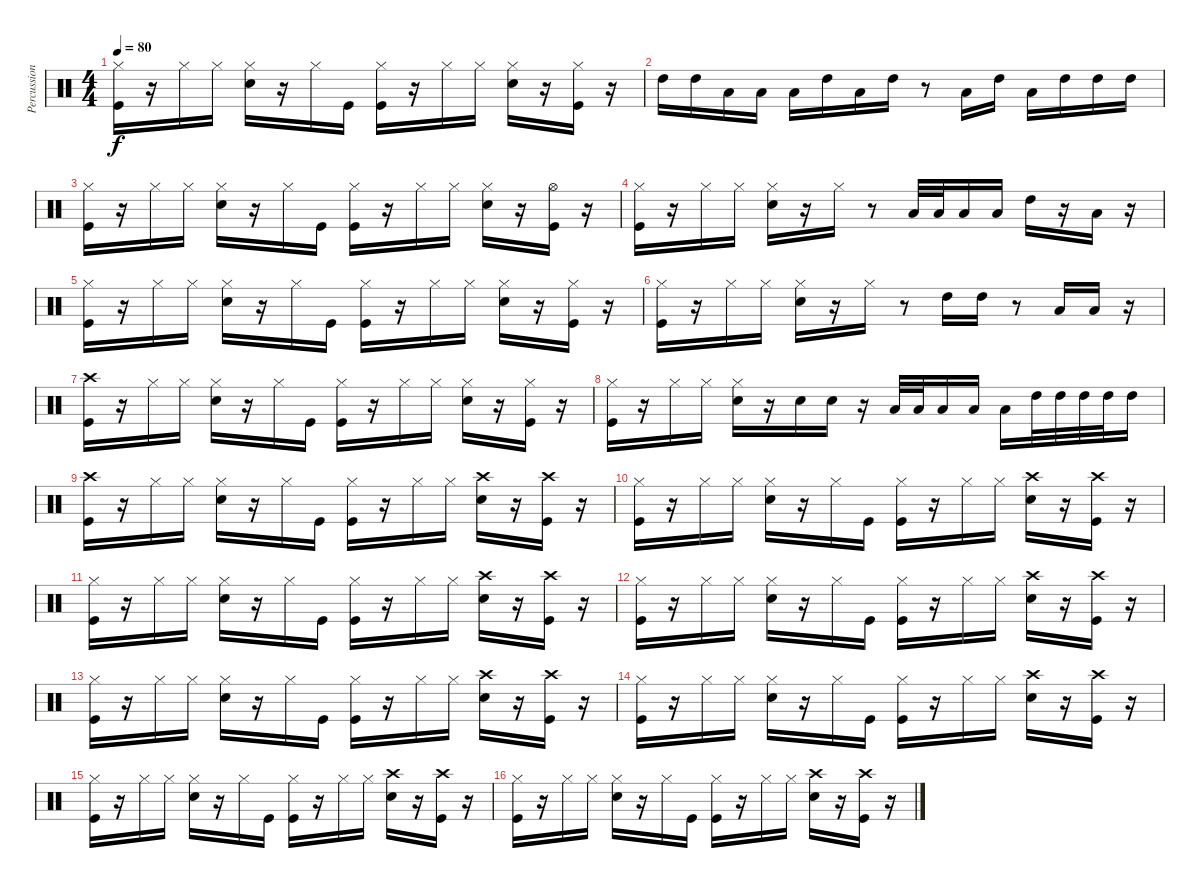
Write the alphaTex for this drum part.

\track ("Percussions" "Percussion") {instrument percussion}
\staff {score}
\articulation defaults
\ts (4 4)
\tempo 80
\clef neutral
\ks c
("Kick (hit)" "Hi-Hat (closed)").16{dy f} r.16 "Hi-Hat (closed)".16 "Hi-Hat (closed)".16 ("Snare (hit) 2" "Hi-Hat (closed)").16 r.16 "Hi-Hat (closed)".16 "Kick (hit)".16 ("Kick (hit)" "Hi-Hat (closed)").16 r.16 "Hi-Hat (closed)".16 "Hi-Hat (closed)".16 ("Snare (hit) 2" "Hi-Hat (closed)").16 r.16 ("Kick (hit)" "Hi-Hat (closed)").16 r.16 |
"High Tom (hit)".16 "High Tom (hit)".16 "Low Tom (hit)".16 "Low Floor Tom (hit)".16 "Low Floor Tom (hit)".16 "High Tom (hit)".16 "Low Floor Tom (hit)".16 "High Tom (hit)".16 r.8 "Low Floor Tom (hit)".16 "High Tom (hit)".16 "Low Floor Tom (hit)".16 "High Tom (hit)".16 "High Tom (hit)".16 "High Tom (hit)".16 |
("Kick (hit)" "Hi-Hat (closed)").16 r.16 "Hi-Hat (closed)".16 "Hi-Hat (closed)".16 ("Snare (hit) 2" "Hi-Hat (closed)").16 r.16 "Hi-Hat (closed)".16 "Kick (hit)".16 ("Kick (hit)" "Hi-Hat (closed)").16 r.16 "Hi-Hat (closed)".16 "Hi-Hat (closed)".16 ("Snare (hit) 2" "Hi-Hat (closed)").16 r.16 ("Kick (hit)" "Hi-Hat (open)").16 r.16 |
("Kick (hit)" "Hi-Hat (closed)").16 r.16 "Hi-Hat (closed)".16 "Hi-Hat (closed)".16 ("Snare (hit) 2" "Hi-Hat (closed)").16 r.16 "Hi-Hat (closed)".16 r.8 "Low Floor Tom (hit)".32 "Low Floor Tom (hit)".32 "Low Floor Tom (hit)".16 "Low Floor Tom (hit)".16 "High Tom (hit)".16 r.16 "Low Floor Tom (hit)".16 r.16 |
("Kick (hit)" "Hi-Hat (closed)").16 r.16 "Hi-Hat (closed)".16 "Hi-Hat (closed)".16 ("Snare (hit) 2" "Hi-Hat (closed)").16 r.16 "Hi-Hat (closed)".16 "Kick (hit)".16 ("Kick (hit)" "Hi-Hat (closed)").16 r.16 "Hi-Hat (closed)".16 "Hi-Hat (closed)".16 ("Snare (hit) 2" "Hi-Hat (closed)").16 r.16 ("Kick (hit)" "Hi-Hat (closed)").16 r.16 |
("Kick (hit)" "Hi-Hat (closed)").16 r.16 "Hi-Hat (closed)".16 "Hi-Hat (closed)".16 ("Snare (hit) 2" "Hi-Hat (closed)").16 r.16 "Hi-Hat (closed)".16 r.8 "High Tom (hit)".16 "High Tom (hit)".16 r.8 "Low Floor Tom (hit)".16 "Low Floor Tom (hit)".16 r.16 |
("Kick (hit)" "Crash high (hit)").16 r.16 "Hi-Hat (closed)".16 "Hi-Hat (closed)".16 ("Snare (hit) 2" "Hi-Hat (closed)").16 r.16 "Hi-Hat (closed)".16 "Kick (hit)".16 ("Kick (hit)" "Hi-Hat (closed)").16 r.16 "Hi-Hat (closed)".16 "Hi-Hat (closed)".16 ("Snare (hit) 2" "Hi-Hat (closed)").16 r.16 ("Kick (hit)" "Hi-Hat (closed)").16 r.16 |
("Kick (hit)" "Hi-Hat (closed)").16 r.16 "Hi-Hat (closed)".16 "Hi-Hat (closed)".16 ("Snare (hit) 2" "Hi-Hat (closed)").16 r.16 "Snare (hit) 2".16 "Snare (hit) 2".16 r.16 "Low Floor Tom (hit)".32 "Low Floor Tom (hit)".32 "Low Floor Tom (hit)".16 "Low Floor Tom (hit)".16 "Low Floor Tom (hit)".16 "High Tom (hit)".32 "High Tom (hit)".32 "High Tom (hit)".32 "High Tom (hit)".32 "High Tom (hit)".16 |
("Kick (hit)" "Crash high (hit)").16 r.16 "Hi-Hat (closed)".16 "Hi-Hat (closed)".16 ("Snare (hit) 2" "Hi-Hat (closed)").16 r.16 "Hi-Hat (closed)".16 "Kick (hit)".16 ("Kick (hit)" "Hi-Hat (closed)").16 r.16 "Hi-Hat (closed)".16 "Hi-Hat (closed)".16 ("Crash high (hit)" "Snare (hit) 2").16 r.16 ("Kick (hit)" "Crash high (hit)").16 r.16 |
("Kick (hit)" "Hi-Hat (closed)").16 r.16 "Hi-Hat (closed)".16 "Hi-Hat (closed)".16 ("Snare (hit) 2" "Hi-Hat (closed)").16 r.16 "Hi-Hat (closed)".16 "Kick (hit)".16 ("Kick (hit)" "Hi-Hat (closed)").16 r.16 "Hi-Hat (closed)".16 "Hi-Hat (closed)".16 ("Crash high (hit)" "Snare (hit) 2").16 r.16 ("Kick (hit)" "Crash high (hit)").16 r.16 |
("Kick (hit)" "Hi-Hat (closed)").16 r.16 "Hi-Hat (closed)".16 "Hi-Hat (closed)".16 ("Snare (hit) 2" "Hi-Hat (closed)").16 r.16 "Hi-Hat (closed)".16 "Kick (hit)".16 ("Kick (hit)" "Hi-Hat (closed)").16 r.16 "Hi-Hat (closed)".16 "Hi-Hat (closed)".16 ("Crash high (hit)" "Snare (hit) 2").16 r.16 ("Kick (hit)" "Crash high (hit)").16 r.16 |
("Kick (hit)" "Hi-Hat (closed)").16 r.16 "Hi-Hat (closed)".16 "Hi-Hat (closed)".16 ("Snare (hit) 2" "Hi-Hat (closed)").16 r.16 "Hi-Hat (closed)".16 "Kick (hit)".16 ("Kick (hit)" "Hi-Hat (closed)").16 r.16 "Hi-Hat (closed)".16 "Hi-Hat (closed)".16 ("Crash high (hit)" "Snare (hit) 2").16 r.16 ("Kick (hit)" "Crash high (hit)").16 r.16 |
("Kick (hit)" "Hi-Hat (closed)").16 r.16 "Hi-Hat (closed)".16 "Hi-Hat (closed)".16 ("Snare (hit) 2" "Hi-Hat (closed)").16 r.16 "Hi-Hat (closed)".16 "Kick (hit)".16 ("Kick (hit)" "Hi-Hat (closed)").16 r.16 "Hi-Hat (closed)".16 "Hi-Hat (closed)".16 ("Crash high (hit)" "Snare (hit) 2").16 r.16 ("Kick (hit)" "Crash high (hit)").16 r.16 |
("Kick (hit)" "Hi-Hat (closed)").16 r.16 "Hi-Hat (closed)".16 "Hi-Hat (closed)".16 ("Snare (hit) 2" "Hi-Hat (closed)").16 r.16 "Hi-Hat (closed)".16 "Kick (hit)".16 ("Kick (hit)" "Hi-Hat (closed)").16 r.16 "Hi-Hat (closed)".16 "Hi-Hat (closed)".16 ("Crash high (hit)" "Snare (hit) 2").16 r.16 ("Kick (hit)" "Crash high (hit)").16 r.16 |
("Kick (hit)" "Hi-Hat (closed)").16 r.16 "Hi-Hat (closed)".16 "Hi-Hat (closed)".16 ("Snare (hit) 2" "Hi-Hat (closed)").16 r.16 "Hi-Hat (closed)".16 "Kick (hit)".16 ("Kick (hit)" "Hi-Hat (closed)").16 r.16 "Hi-Hat (closed)".16 "Hi-Hat (closed)".16 ("Crash high (hit)" "Snare (hit) 2").16 r.16 ("Kick (hit)" "Crash high (hit)").16 r.16 |
("Kick (hit)" "Hi-Hat (closed)").16 r.16 "Hi-Hat (closed)".16 "Hi-Hat (closed)".16 ("Snare (hit) 2" "Hi-Hat (closed)").16 r.16 "Hi-Hat (closed)".16 "Kick (hit)".16 ("Kick (hit)" "Hi-Hat (closed)").16 r.16 "Hi-Hat (closed)".16 "Hi-Hat (closed)".16 ("Crash high (hit)" "Snare (hit) 2").16 r.16 ("Kick (hit)" "Crash high (hit)").16 r.16
